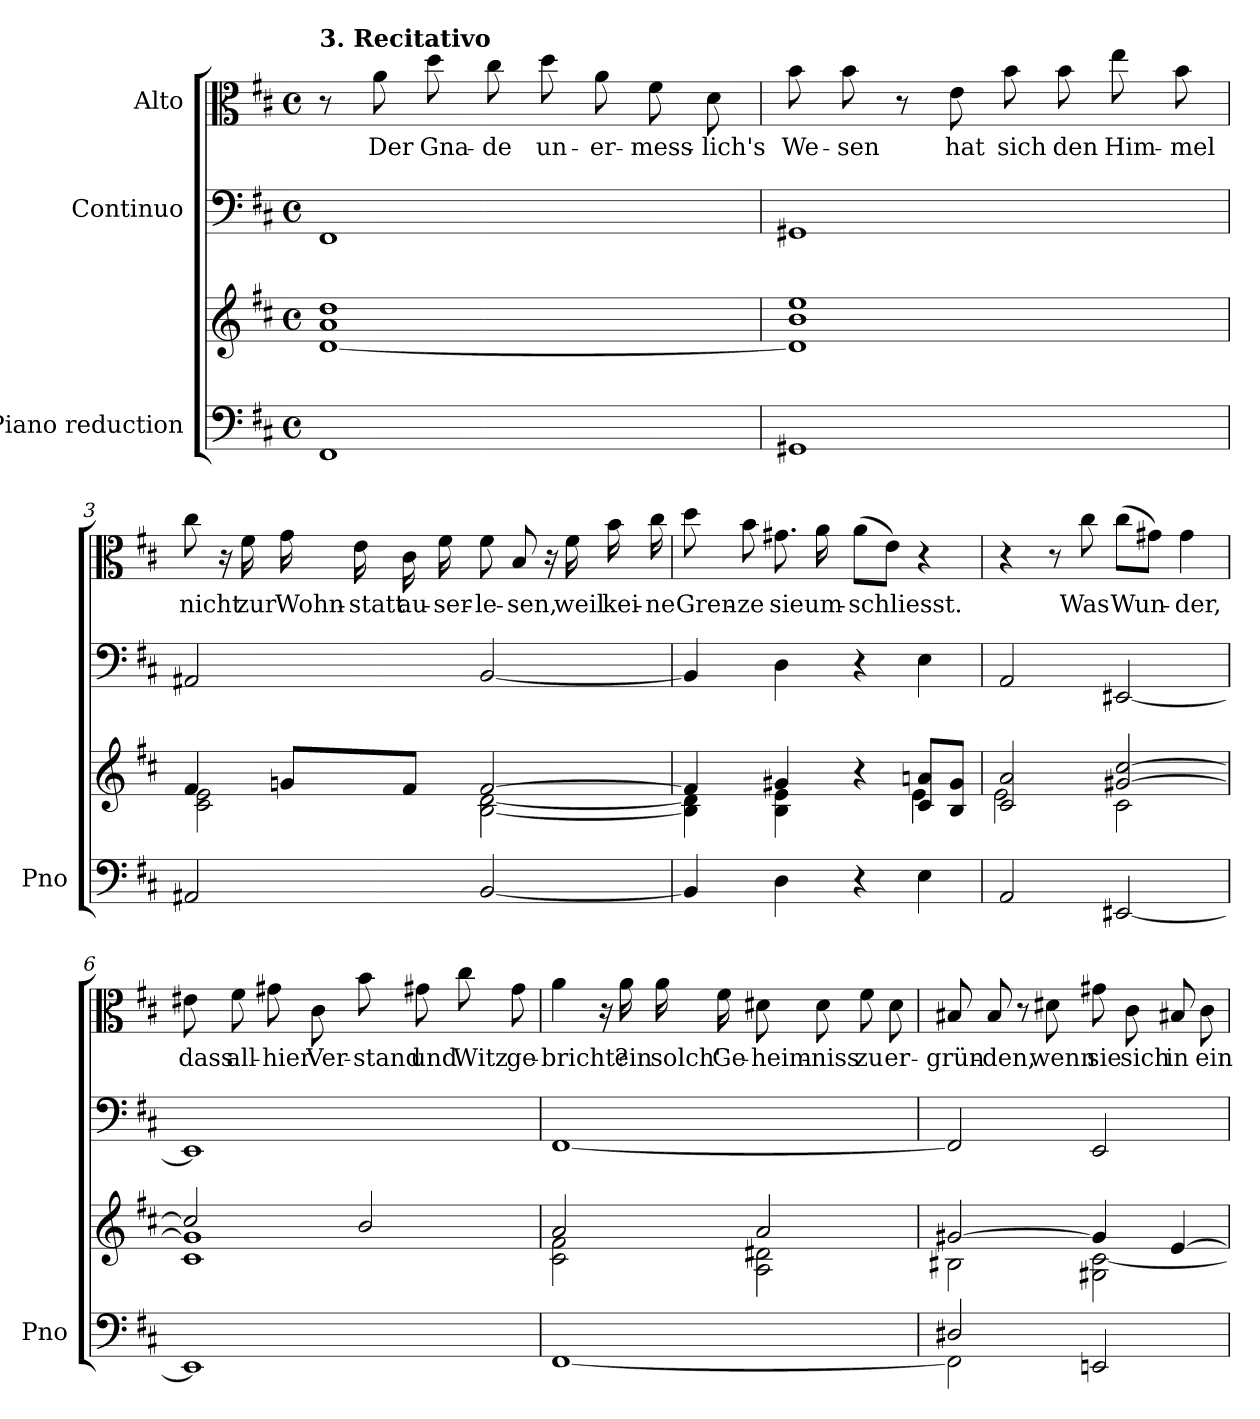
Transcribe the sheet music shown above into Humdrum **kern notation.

**kern	**kern	**kern	**kern	**text
*part3	*part3	*part2	*part1	*part1
*staff4	*staff3	*staff2	*staff1	*staff1
*I"Piano reduction	*	*I"Continuo	*I"Alto	*
*I'Pno	*	*	*	*
*stria5	*stria5	*	*	*
*clefF4	*clefG2	*clefF4	*clefC3	*
*k[f#c#]	*k[f#c#]	*k[f#c#]	*k[f#c#]	*
*M4/4	*M4/4	*M4/4	*M4/4	*
*met(c)	*met(c)	*met(c)	*met(c)	*
=1	=1	=1	=1	=1
*	*^	*	*	*
!	!	!	!	!LO:TX:a:B:t=3. Recitativo	!
1FF#	1a 1dd	[1d	1FF#	8r	.
!	!	!	!	!	!LO:LY:b
.	.	.	.	8a\	Der
!	!	!	!	!	!LO:LY:b
.	.	.	.	8dd\	Gna-
!	!	!	!	!	!LO:LY:b
.	.	.	.	8cc#\	-de
!	!	!	!	!	!LO:LY:b
.	.	.	.	8dd\	un-
!	!	!	!	!	!LO:LY:b
.	.	.	.	8a\	-er-
!	!	!	!	!	!LO:LY:b
.	.	.	.	8f#\	-mess-
!	!	!	!	!	!LO:LY:b
.	.	.	.	8d\	-lich's
=2	=2	=2	=2	=2	=2
!	!	!	!	!	!LO:LY:b
1GG#X	1b 1ee	1d]	1GG#X	8b\	We-
!	!	!	!	!	!LO:LY:b
.	.	.	.	8b\	-sen
.	.	.	.	8r	.
!	!	!	!	!	!LO:LY:b
.	.	.	.	8e\	hat
!	!	!	!	!	!LO:LY:b
.	.	.	.	8b\	sich
!	!	!	!	!	!LO:LY:b
.	.	.	.	8b\	den
!	!	!	!	!	!LO:LY:b
.	.	.	.	8ee\	Him-
!	!	!	!	!	!LO:LY:b
.	.	.	.	8b\	-mel
=3	=3	=3	=3	=3	=3
!	!	!	!	!	!LO:LY:b
2AA#X/	4f#/	2c#\ 2e\	2AA#X/	8cc#\	nicht
.	.	.	.	16r	.
!	!	!	!	!	!LO:LY:b
.	.	.	.	16f#\	zur
!	!	!	!	!	!LO:LY:b
.	8gn/L	.	.	16g\	Wohn-
!	!	!	!	!	!LO:LY:b
.	.	.	.	16e\	-statt
!	!	!	!	!	!LO:LY:b
.	8f#/J	.	.	16c#\	au-
!	!	!	!	!	!LO:LY:b
.	.	.	.	16f#\	-ser-
!	!	!	!	!	!LO:LY:b
[2BB/	[2f#/	[2B\ [2d\	[2BB/	8f#\	-le-
!	!	!	!	!	!LO:LY:b
.	.	.	.	8B/	-sen,
.	.	.	.	16r	.
!	!	!	!	!	!LO:LY:b
.	.	.	.	16f#\	weil
!	!	!	!	!	!LO:LY:b
.	.	.	.	16b\	kei-
!	!	!	!	!	!LO:LY:b
.	.	.	.	16cc#\	-ne
=4	=4	=4	=4	=4	=4
!	!	!	!	!	!LO:LY:b
4BB/]	4f#/]	4B\] 4d\]	4BB/]	8dd\	Gren-
!	!	!	!	!	!LO:LY:b
.	.	.	.	8b\	-ze
!	!	!	!	!	!LO:LY:b
4D\	4g#X/	4B\ 4e\	4D\	8.g#X\	sie
!	!	!	!	!	!LO:LY:b
.	.	.	.	16a\	um-
!	!	!	!	!	!LO:LY:b
4r	4r	4ryy	4r	(8a\L	-schliesst.
.	.	.	.	8e\J)	.
4E\	8c#/ 8an/L	4e\	4E\	4r	.
.	8B/ 8g#/J	.	.	.	.
!!LO:LB:g=z
=5	=5	=5	=5	=5	=5
2AA/	2c#/ 2a/	2e\	2AA/	4r	.
.	.	.	.	8r	.
!	!	!	!	!	!LO:LY:b
.	.	.	.	8cc#\	Was
!	!	!	!	!	!LO:LY:b
[2EE#X/	[2g#X/ [2cc#/	2c#\	[2EE#X/	(8cc#\L	Wun-
.	.	.	.	8g#X\J)	.
!	!	!	!	!	!LO:LY:b
.	.	.	.	4g#\	-der,
=6	=6	=6	=6	=6	=6
!	!	!	!	!	!LO:LY:b
1EE#]	2cc#/]	1c# 1g#]	1EE#]	8e#X\	dass
!	!	!	!	!	!LO:LY:b
.	.	.	.	8f#\	all-
!	!	!	!	!	!LO:LY:b
.	.	.	.	8g#X\	-hier
!	!	!	!	!	!LO:LY:b
.	.	.	.	8c#\	Ver-
!	!	!	!	!	!LO:LY:b
.	2b/	.	.	8b\	-stand
!	!	!	!	!	!LO:LY:b
.	.	.	.	8g#X\	und
!	!	!	!	!	!LO:LY:b
.	.	.	.	8cc#\	Witz
!	!	!	!	!	!LO:LY:b
.	.	.	.	8g#\	ge-
!!LO:LB:g=z
=7	=7	=7	=7	=7	=7
!	!	!	!	!	!LO:LY:b
[<1FF#	2a/	2c#\ 2f#\	[1FF#	4a\	-bricht?
.	.	.	.	16r	.
!	!	!	!	!	!LO:LY:b
.	.	.	.	16a\	ein
!	!	!	!	!	!LO:LY:b
.	.	.	.	16a\	solch'
!	!	!	!	!	!LO:LY:b
.	.	.	.	16f#\	Ge-
!	!	!	!	!	!LO:LY:b
.	2a/	2A\ 2d#X\	.	8d#X\	-heim-
!	!	!	!	!	!LO:LY:b
.	.	.	.	8d#\	-niss
!	!	!	!	!	!LO:LY:b
.	.	.	.	8f#\	zu
!	!	!	!	!	!LO:LY:b
.	.	.	.	8d#\	er-
=8	=8	=8	=8	=8	=8
*^	*	*	*	*	*
!	!	!	!	!	!	!LO:LY:b
2D#X/	2FF#\]	[2g#X/	2B#X\	2FF#/]	8B#X/	-grün-
!	!	!	!	!	!	!LO:LY:b
.	.	.	.	.	8B#/	-den,
.	.	.	.	.	8r	.
!	!	!	!	!	!	!LO:LY:b
.	.	.	.	.	8d#X\	wenn
!	!	!	!	!	!	!LO:LY:b
2ryy	2EEn/	4g#/]	2G#X\ [2c#\	2EE/	8g#X\	sie
!	!	!	!	!	!	!LO:LY:b
.	.	.	.	.	8c#\	sich
!	!	!	!	!	!	!LO:LY:b
.	.	[4e/	.	.	8B#X/	in
!	!	!	!	!	!	!LO:LY:b
.	.	.	.	.	8c#\	ein
*v	*v	*	*	*	*	*
*	*v	*v	*	*	*
=	=	=	=	=
*-	*-	*-	*-	*-
